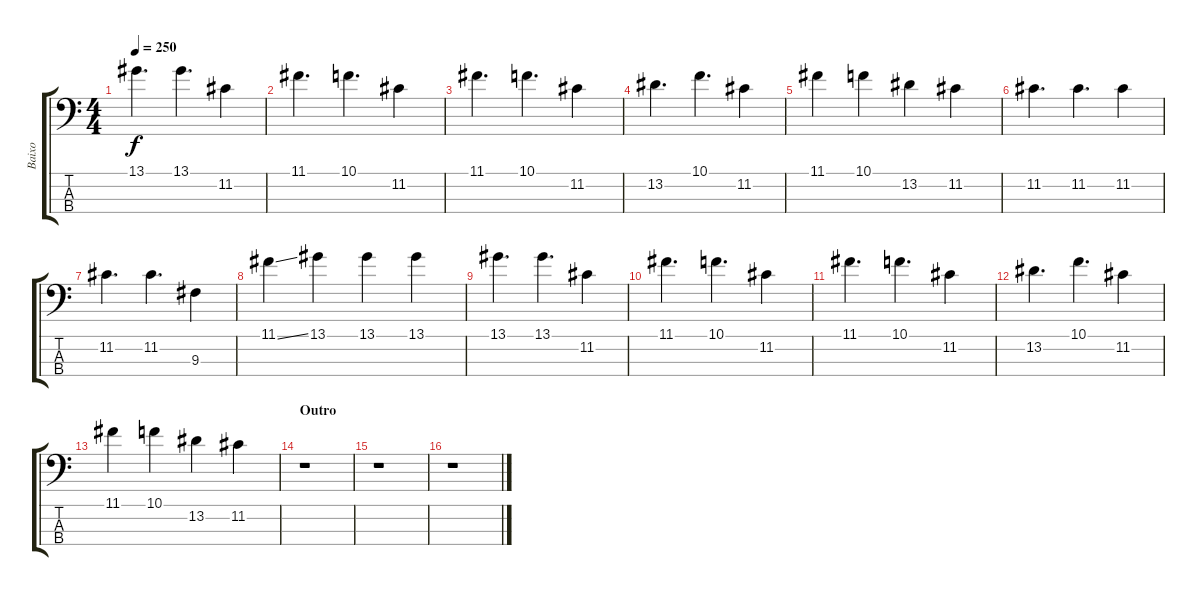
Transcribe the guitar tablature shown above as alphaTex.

\track ("Baixo" "Baixo") {instrument electricbasspick}
\staff {score tabs}
\tuning (G2 D2 A1 E1) {hide}
\ts (4 4)
\tempo 250
\clef f4
\ks c
13.1.4{d dy f} 13.1.4{d} 11.2.4 |
11.1.4{d} 10.1.4{d} 11.2.4 |
11.1.4{d} 10.1.4{d} 11.2.4 |
13.2.4{d} 10.1.4{d} 11.2.4 |
11.1.4 10.1.4 13.2.4 11.2.4 |
11.2.4{d} 11.2.4{d} 11.2.4 |
11.2.4{d} 11.2.4{d} 9.3.4 |
11.1{ss}.4 13.1.4 13.1.4 13.1.4 |
13.1.4{d} 13.1.4{d} 11.2.4 |
11.1.4{d} 10.1.4{d} 11.2.4 |
11.1.4{d} 10.1.4{d} 11.2.4 |
13.2.4{d} 10.1.4{d} 11.2.4 |
11.1.4 10.1.4 13.2.4 11.2.4 |
\section ("" "Outro")
r.1 |
r.1 |
r.1
